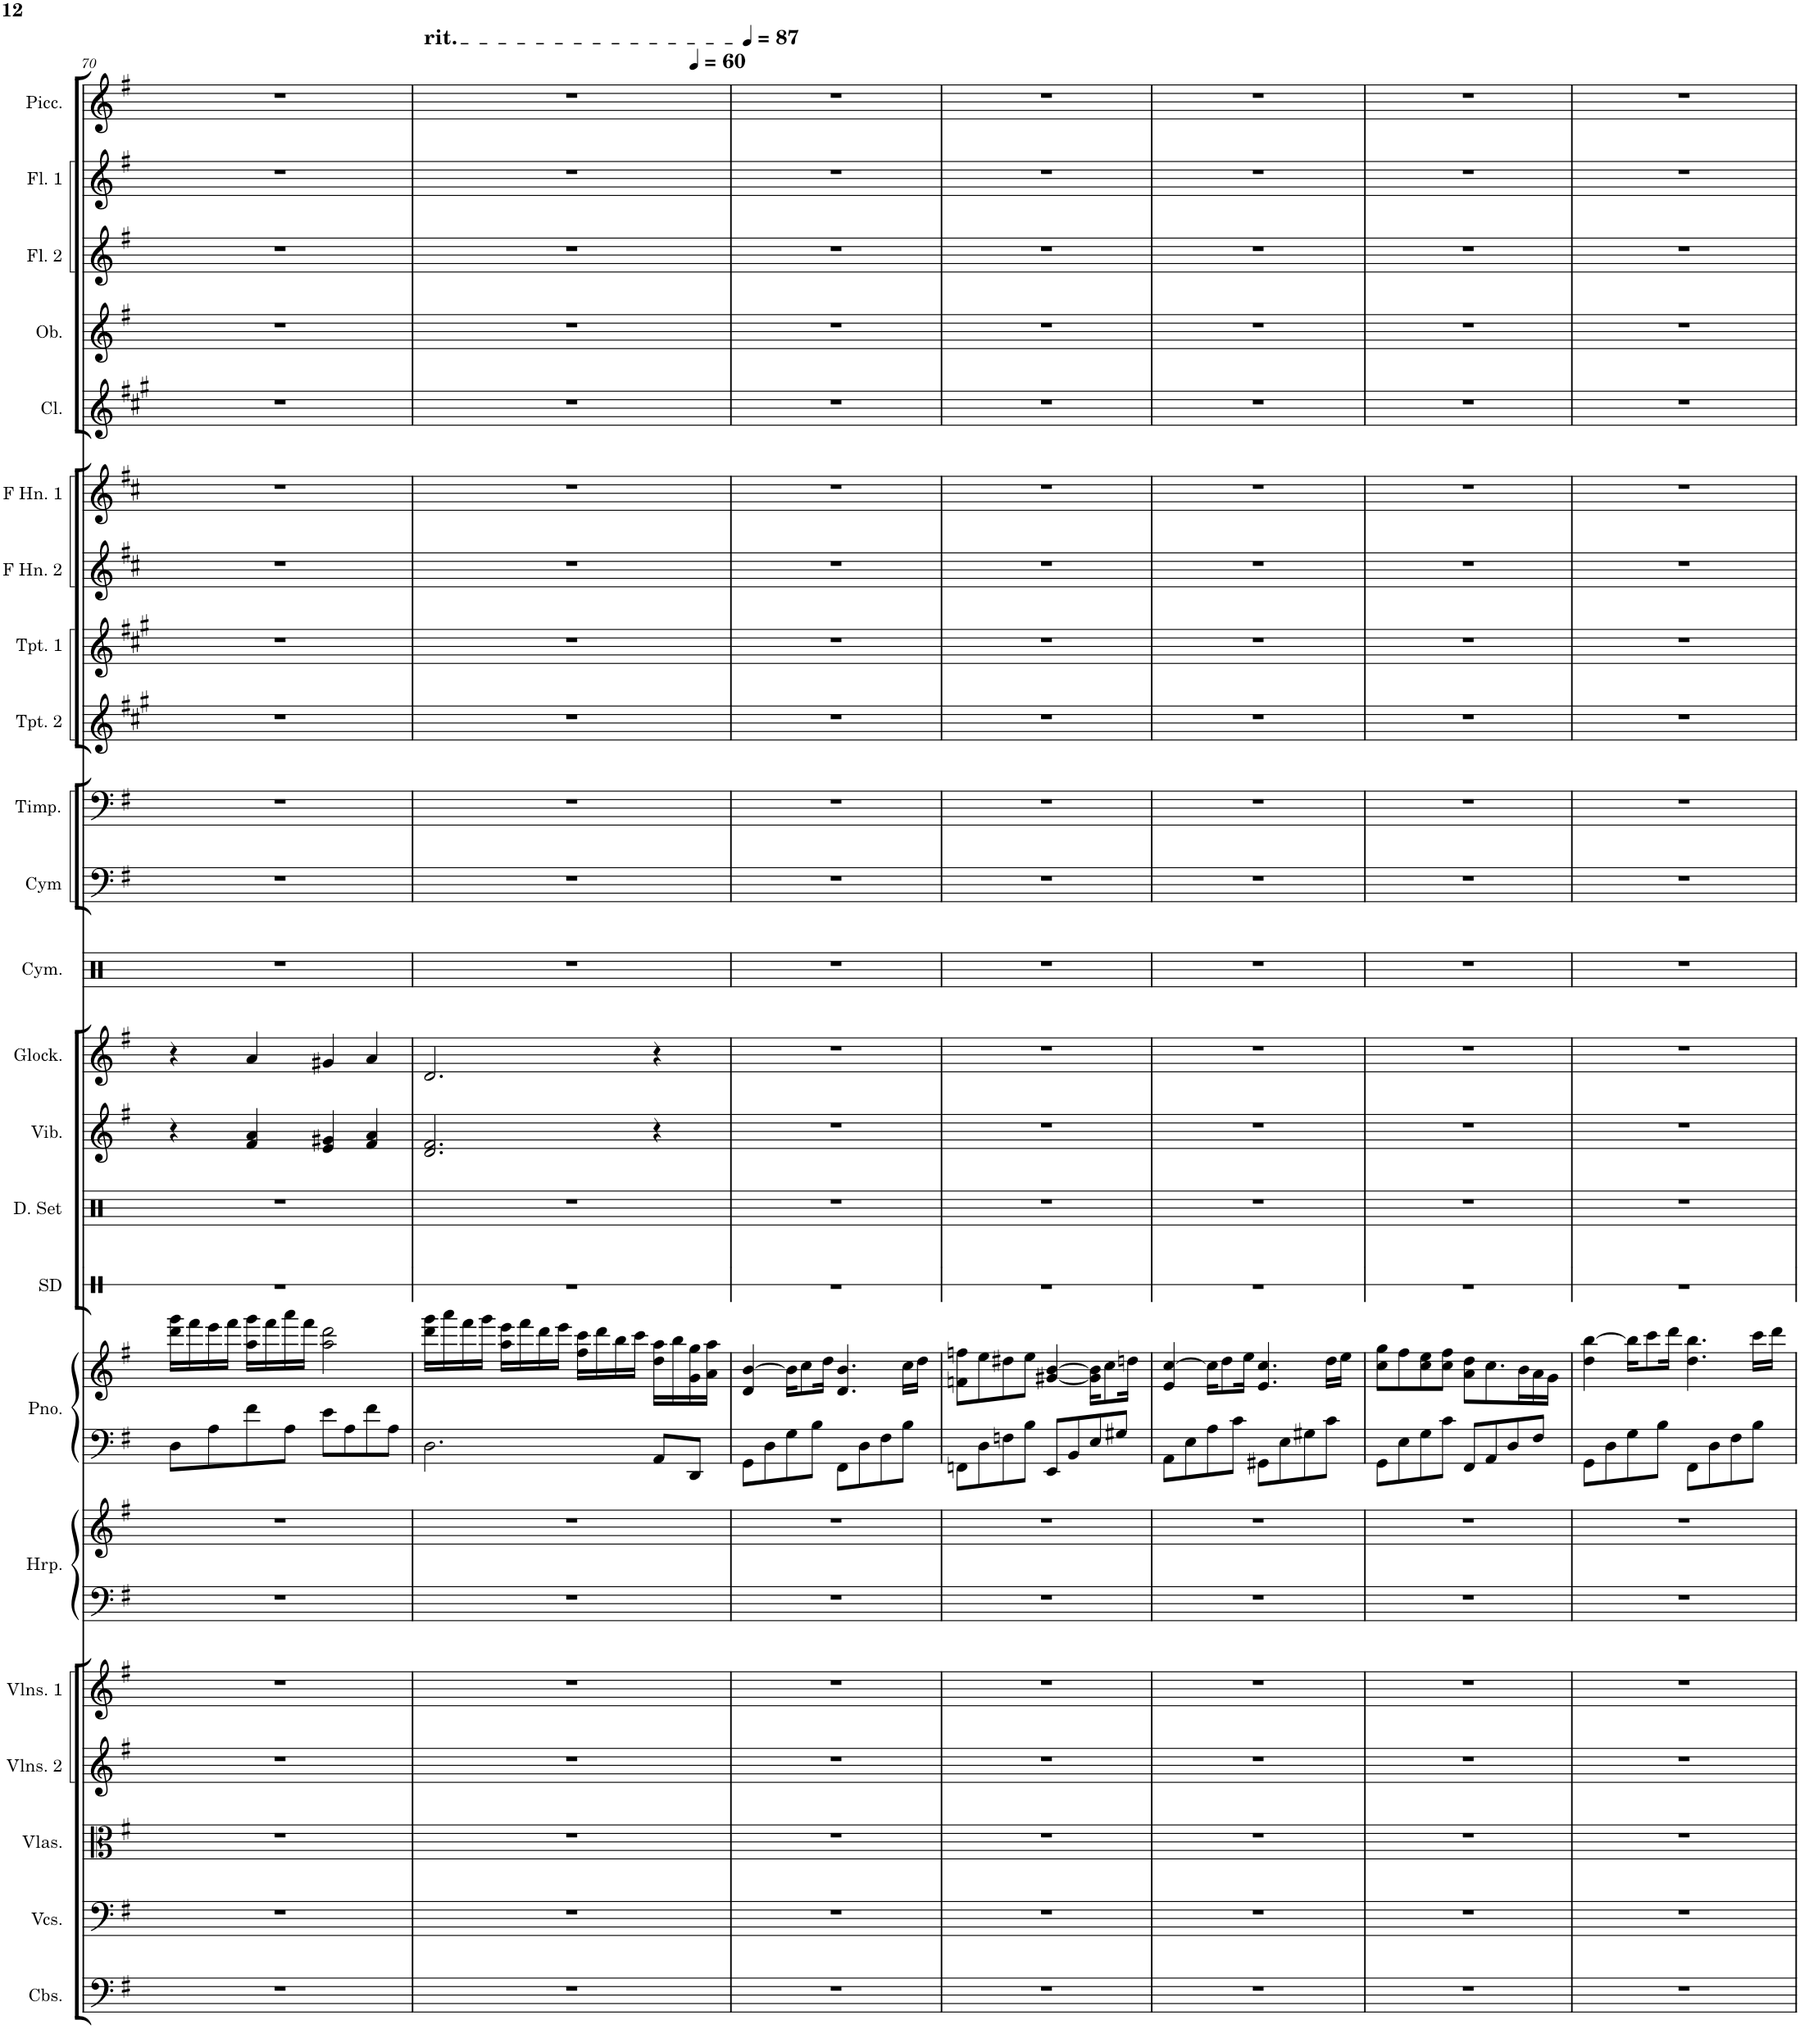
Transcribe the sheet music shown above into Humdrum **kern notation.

**kern	**kern	**kern	**kern	**kern	**kern	**kern	**kern	**kern	**kern	**kern	**kern	**kern	**kern	**kern	**kern	**kern	**kern	**kern	**kern	**kern	**kern	**kern	**kern	**kern
*part23	*part22	*part21	*part20	*part19	*part18	*part18	*part17	*part17	*part16	*part15	*part14	*part13	*part12	*part11	*part10	*part9	*part8	*part7	*part6	*part5	*part4	*part3	*part2	*part1
*staff25	*staff24	*staff23	*staff22	*staff21	*staff20	*staff19	*staff18	*staff17	*staff16	*staff15	*staff14	*staff13	*staff12	*staff11	*staff10	*staff9	*staff8	*staff7	*staff6	*staff5	*staff4	*staff3	*staff2	*staff1
*I"Contrabasses	*I"Violoncellos	*I"Violas	*I"Violins 2	*I"Violins 1	*I"Harp	*	*I"Grand Piano	*	*I"Snare Drum	*I"Drumset	*I"Vibraphone	*I"Glockenspiel	*I"Cymbals	*I"Cymbals	*I"Timpani	*I"Trumpet 2	*I"Trumpet 1	*I"Horn in F 2	*I"Horn in F 1	*I"Clarinet	*I"Oboe	*I"Flute 2	*I"Flute 1	*I"Piccolo
*I'Cbs.	*I'Vcs.	*I'Vlas.	*I'Vlns. 2	*I'Vlns. 1	*I'Hrp.	*	*I'Pno.	*	*I'SD	*I'D. Set	*I'Vib.	*I'Glock.	*I'Cym.	*I'Cym	*I'Timp.	*I'Tpt. 2	*I'Tpt. 1	*	*	*I'Cl.	*I'Ob.	*I'Fl. 2	*I'Fl. 1	*I'Picc.
!!LO:PB:g=z
*clefF4	*clefF4	*clefC3	*clefG2	*clefG2	*clefF4	*clefG2	*clefF4	*clefG2	*clefX	*clefX	*clefG2	*clefG2	*clefX	*clefF4	*clefF4	*clefG2	*clefG2	*clefG2	*clefG2	*clefG2	*clefG2	*clefG2	*clefG2	*clefG2
*Trd7c12	*	*	*	*	*	*	*	*	*	*	*	*Trd-14c-24	*	*	*	*Trd1c2	*Trd1c2	*Trd4c7	*Trd4c7	*Trd1c2	*	*	*	*Trd-7c-12
*k[f#]	*k[f#]	*k[f#]	*k[f#]	*k[f#]	*k[f#]	*k[f#]	*k[f#]	*k[f#]	*k[]	*k[]	*k[f#]	*k[f#]	*k[]	*k[f#]	*k[f#]	*k[f#c#g#]	*k[f#c#g#]	*k[f#c#]	*k[f#c#]	*k[f#c#g#]	*k[f#]	*k[f#]	*k[f#]	*k[f#]
*M4/4	*M4/4	*M4/4	*M4/4	*M4/4	*M4/4	*M4/4	*M4/4	*M4/4	*M4/4	*M4/4	*M4/4	*M4/4	*M4/4	*M4/4	*M4/4	*M4/4	*M4/4	*M4/4	*M4/4	*M4/4	*M4/4	*M4/4	*M4/4	*M4/4
=70	=70	=70	=70	=70	=70	=70	=70	=70	=70	=70	=70	=70	=70	=70	=70	=70	=70	=70	=70	=70	=70	=70	=70	=70
1r	1r	1r	1r	1r	1r	1r	8D\L	16ddd\ 16ggg\LL	1r	1r	4r	4r	1r	1r	1r	1r	1r	1r	1r	1r	1r	1r	1r	1r
.	.	.	.	.	.	.	.	16fff#\	.	.	.	.	.	.	.	.	.	.	.	.	.	.	.	.
.	.	.	.	.	.	.	8A\	16eee\	.	.	.	.	.	.	.	.	.	.	.	.	.	.	.	.
.	.	.	.	.	.	.	.	16fff#\JJ	.	.	.	.	.	.	.	.	.	.	.	.	.	.	.	.
.	.	.	.	.	.	.	8f#\	16aa\ 16ggg\LL	.	.	4f#/ 4a/	4a/	.	.	.	.	.	.	.	.	.	.	.	.
.	.	.	.	.	.	.	.	16fff#\	.	.	.	.	.	.	.	.	.	.	.	.	.	.	.	.
.	.	.	.	.	.	.	8A\J	16aaa\	.	.	.	.	.	.	.	.	.	.	.	.	.	.	.	.
.	.	.	.	.	.	.	.	16fff#\JJ	.	.	.	.	.	.	.	.	.	.	.	.	.	.	.	.
.	.	.	.	.	.	.	8e\L	2aa\ 2ddd\	.	.	4e/ 4g#X/	4g#X/	.	.	.	.	.	.	.	.	.	.	.	.
.	.	.	.	.	.	.	8A\	.	.	.	.	.	.	.	.	.	.	.	.	.	.	.	.	.
.	.	.	.	.	.	.	8f#\	.	.	.	4f#/ 4a/	4a/	.	.	.	.	.	.	.	.	.	.	.	.
.	.	.	.	.	.	.	8A\J	.	.	.	.	.	.	.	.	.	.	.	.	.	.	.	.	.
=71	=71	=71	=71	=71	=71	=71	=71	=71	=71	=71	=71	=71	=71	=71	=71	=71	=71	=71	=71	=71	=71	=71	=71	=71
!	!	!	!	!	!	!	!	!	!	!	!	!	!	!	!	!	!	!	!	!	!	!	!	!LO:TX:a:t=rit.
*	*	*	*	*	*	*	*	*	*	*	*	*	*	*	*	*	*	*	*	*	*	*	*	*^
1r	1r	1r	1r	1r	1r	1r	2.D\	16ddd\ 16ggg\LL	1r	1r	2.d/ 2.f#/	2.d/	1r	1r	1r	1r	1r	1r	1r	1r	1r	1r	1r	1r	2..ryy
.	.	.	.	.	.	.	.	16aaa\	.	.	.	.	.	.	.	.	.	.	.	.	.	.	.	.	.
.	.	.	.	.	.	.	.	16fff#\	.	.	.	.	.	.	.	.	.	.	.	.	.	.	.	.	.
.	.	.	.	.	.	.	.	16ggg\JJ	.	.	.	.	.	.	.	.	.	.	.	.	.	.	.	.	.
.	.	.	.	.	.	.	.	16aa\ 16eee\LL	.	.	.	.	.	.	.	.	.	.	.	.	.	.	.	.	.
.	.	.	.	.	.	.	.	16fff#\	.	.	.	.	.	.	.	.	.	.	.	.	.	.	.	.	.
.	.	.	.	.	.	.	.	16ddd\	.	.	.	.	.	.	.	.	.	.	.	.	.	.	.	.	.
.	.	.	.	.	.	.	.	16eee\JJ	.	.	.	.	.	.	.	.	.	.	.	.	.	.	.	.	.
.	.	.	.	.	.	.	.	16ff#\ 16ccc\LL	.	.	.	.	.	.	.	.	.	.	.	.	.	.	.	.	.
.	.	.	.	.	.	.	.	16ddd\	.	.	.	.	.	.	.	.	.	.	.	.	.	.	.	.	.
.	.	.	.	.	.	.	.	16bb\	.	.	.	.	.	.	.	.	.	.	.	.	.	.	.	.	.
.	.	.	.	.	.	.	.	16ccc\JJ	.	.	.	.	.	.	.	.	.	.	.	.	.	.	.	.	.
.	.	.	.	.	.	.	8AA/L	16dd\ 16aa\LL	.	.	4r	4r	.	.	.	.	.	.	.	.	.	.	.	.	.
.	.	.	.	.	.	.	.	16bb\	.	.	.	.	.	.	.	.	.	.	.	.	.	.	.	.	.
*	*	*	*	*	*	*	*	*	*	*	*	*	*	*	*	*	*	*	*	*	*	*	*	*MM60	*
.	.	.	.	.	.	.	8DD/J	16g\ 16gg\	.	.	.	.	.	.	.	.	.	.	.	.	.	.	.	.	8ryy
.	.	.	.	.	.	.	.	16a\ 16aa\JJ	.	.	.	.	.	.	.	.	.	.	.	.	.	.	.	.	.
*	*	*	*	*	*	*	*	*	*	*	*	*	*	*	*	*	*	*	*	*	*	*	*	*v	*v
=72	=72	=72	=72	=72	=72	=72	=72	=72	=72	=72	=72	=72	=72	=72	=72	=72	=72	=72	=72	=72	=72	=72	=72	=72
*	*	*	*	*	*	*	*	*	*	*	*	*	*	*	*	*	*	*	*	*	*	*	*	*MM87
1r	1r	1r	1r	1r	1r	1r	8GG\L	4d/ [4b/	1r	1r	1r	1r	1r	1r	1r	1r	1r	1r	1r	1r	1r	1r	1r	1r
.	.	.	.	.	.	.	8D\	.	.	.	.	.	.	.	.	.	.	.	.	.	.	.	.	.
.	.	.	.	.	.	.	8G\	16b\KL]	.	.	.	.	.	.	.	.	.	.	.	.	.	.	.	.
.	.	.	.	.	.	.	.	8cc\	.	.	.	.	.	.	.	.	.	.	.	.	.	.	.	.
.	.	.	.	.	.	.	8B\J	.	.	.	.	.	.	.	.	.	.	.	.	.	.	.	.	.
.	.	.	.	.	.	.	.	16dd\Jk	.	.	.	.	.	.	.	.	.	.	.	.	.	.	.	.
.	.	.	.	.	.	.	8FF#\L	4.d/ 4.b/	.	.	.	.	.	.	.	.	.	.	.	.	.	.	.	.
.	.	.	.	.	.	.	8D\	.	.	.	.	.	.	.	.	.	.	.	.	.	.	.	.	.
.	.	.	.	.	.	.	8F#\	.	.	.	.	.	.	.	.	.	.	.	.	.	.	.	.	.
.	.	.	.	.	.	.	8B\J	16cc\LL	.	.	.	.	.	.	.	.	.	.	.	.	.	.	.	.
.	.	.	.	.	.	.	.	16dd\JJ	.	.	.	.	.	.	.	.	.	.	.	.	.	.	.	.
=73	=73	=73	=73	=73	=73	=73	=73	=73	=73	=73	=73	=73	=73	=73	=73	=73	=73	=73	=73	=73	=73	=73	=73	=73
1r	1r	1r	1r	1r	1r	1r	8FFn\L	8fn\ 8ffn\L	1r	1r	1r	1r	1r	1r	1r	1r	1r	1r	1r	1r	1r	1r	1r	1r
.	.	.	.	.	.	.	8D\	8ee\	.	.	.	.	.	.	.	.	.	.	.	.	.	.	.	.
.	.	.	.	.	.	.	8Fn\	8dd#X\	.	.	.	.	.	.	.	.	.	.	.	.	.	.	.	.
.	.	.	.	.	.	.	8B\J	8ee\J	.	.	.	.	.	.	.	.	.	.	.	.	.	.	.	.
.	.	.	.	.	.	.	8EE/L	[4g#X/ [4b/	.	.	.	.	.	.	.	.	.	.	.	.	.	.	.	.
.	.	.	.	.	.	.	8BB/	.	.	.	.	.	.	.	.	.	.	.	.	.	.	.	.	.
.	.	.	.	.	.	.	8E/	16g#\] 16b\]KL	.	.	.	.	.	.	.	.	.	.	.	.	.	.	.	.
.	.	.	.	.	.	.	.	8cc\	.	.	.	.	.	.	.	.	.	.	.	.	.	.	.	.
.	.	.	.	.	.	.	8G#X/J	.	.	.	.	.	.	.	.	.	.	.	.	.	.	.	.	.
.	.	.	.	.	.	.	.	16ddn\Jk	.	.	.	.	.	.	.	.	.	.	.	.	.	.	.	.
=74	=74	=74	=74	=74	=74	=74	=74	=74	=74	=74	=74	=74	=74	=74	=74	=74	=74	=74	=74	=74	=74	=74	=74	=74
1r	1r	1r	1r	1r	1r	1r	8AA\L	4e/ [4cc/	1r	1r	1r	1r	1r	1r	1r	1r	1r	1r	1r	1r	1r	1r	1r	1r
.	.	.	.	.	.	.	8E\	.	.	.	.	.	.	.	.	.	.	.	.	.	.	.	.	.
.	.	.	.	.	.	.	8A\	16cc\KL]	.	.	.	.	.	.	.	.	.	.	.	.	.	.	.	.
.	.	.	.	.	.	.	.	8dd\	.	.	.	.	.	.	.	.	.	.	.	.	.	.	.	.
.	.	.	.	.	.	.	8c\J	.	.	.	.	.	.	.	.	.	.	.	.	.	.	.	.	.
.	.	.	.	.	.	.	.	16ee\Jk	.	.	.	.	.	.	.	.	.	.	.	.	.	.	.	.
.	.	.	.	.	.	.	8GG#X\L	4.e/ 4.cc/	.	.	.	.	.	.	.	.	.	.	.	.	.	.	.	.
.	.	.	.	.	.	.	8E\	.	.	.	.	.	.	.	.	.	.	.	.	.	.	.	.	.
.	.	.	.	.	.	.	8G#X\	.	.	.	.	.	.	.	.	.	.	.	.	.	.	.	.	.
.	.	.	.	.	.	.	8c\J	16dd\LL	.	.	.	.	.	.	.	.	.	.	.	.	.	.	.	.
.	.	.	.	.	.	.	.	16ee\JJ	.	.	.	.	.	.	.	.	.	.	.	.	.	.	.	.
=75	=75	=75	=75	=75	=75	=75	=75	=75	=75	=75	=75	=75	=75	=75	=75	=75	=75	=75	=75	=75	=75	=75	=75	=75
1r	1r	1r	1r	1r	1r	1r	8GG\L	8cc\ 8gg\L	1r	1r	1r	1r	1r	1r	1r	1r	1r	1r	1r	1r	1r	1r	1r	1r
.	.	.	.	.	.	.	8E\	8ff#\	.	.	.	.	.	.	.	.	.	.	.	.	.	.	.	.
.	.	.	.	.	.	.	8G\	8cc\ 8ee\	.	.	.	.	.	.	.	.	.	.	.	.	.	.	.	.
.	.	.	.	.	.	.	8c\J	8cc\ 8ff#\J	.	.	.	.	.	.	.	.	.	.	.	.	.	.	.	.
.	.	.	.	.	.	.	8FF#/L	8a\ 8dd\L	.	.	.	.	.	.	.	.	.	.	.	.	.	.	.	.
.	.	.	.	.	.	.	8AA/	8.cc\	.	.	.	.	.	.	.	.	.	.	.	.	.	.	.	.
.	.	.	.	.	.	.	8D/	.	.	.	.	.	.	.	.	.	.	.	.	.	.	.	.	.
.	.	.	.	.	.	.	.	16b\L	.	.	.	.	.	.	.	.	.	.	.	.	.	.	.	.
.	.	.	.	.	.	.	8F#/J	16a\	.	.	.	.	.	.	.	.	.	.	.	.	.	.	.	.
.	.	.	.	.	.	.	.	16g\JJ	.	.	.	.	.	.	.	.	.	.	.	.	.	.	.	.
=76	=76	=76	=76	=76	=76	=76	=76	=76	=76	=76	=76	=76	=76	=76	=76	=76	=76	=76	=76	=76	=76	=76	=76	=76
1r	1r	1r	1r	1r	1r	1r	8GG\L	4dd\ [4bb\	1r	1r	1r	1r	1r	1r	1r	1r	1r	1r	1r	1r	1r	1r	1r	1r
.	.	.	.	.	.	.	8D\	.	.	.	.	.	.	.	.	.	.	.	.	.	.	.	.	.
.	.	.	.	.	.	.	8G\	16bb\KL]	.	.	.	.	.	.	.	.	.	.	.	.	.	.	.	.
.	.	.	.	.	.	.	.	8ccc\	.	.	.	.	.	.	.	.	.	.	.	.	.	.	.	.
.	.	.	.	.	.	.	8B\J	.	.	.	.	.	.	.	.	.	.	.	.	.	.	.	.	.
.	.	.	.	.	.	.	.	16ddd\Jk	.	.	.	.	.	.	.	.	.	.	.	.	.	.	.	.
.	.	.	.	.	.	.	8FF#\L	4.dd\ 4.bb\	.	.	.	.	.	.	.	.	.	.	.	.	.	.	.	.
.	.	.	.	.	.	.	8D\	.	.	.	.	.	.	.	.	.	.	.	.	.	.	.	.	.
.	.	.	.	.	.	.	8F#\	.	.	.	.	.	.	.	.	.	.	.	.	.	.	.	.	.
.	.	.	.	.	.	.	8B\J	16ccc\LL	.	.	.	.	.	.	.	.	.	.	.	.	.	.	.	.
.	.	.	.	.	.	.	.	16ddd\JJ	.	.	.	.	.	.	.	.	.	.	.	.	.	.	.	.
=	=	=	=	=	=	=	=	=	=	=	=	=	=	=	=	=	=	=	=	=	=	=	=	=
*-	*-	*-	*-	*-	*-	*-	*-	*-	*-	*-	*-	*-	*-	*-	*-	*-	*-	*-	*-	*-	*-	*-	*-	*-
